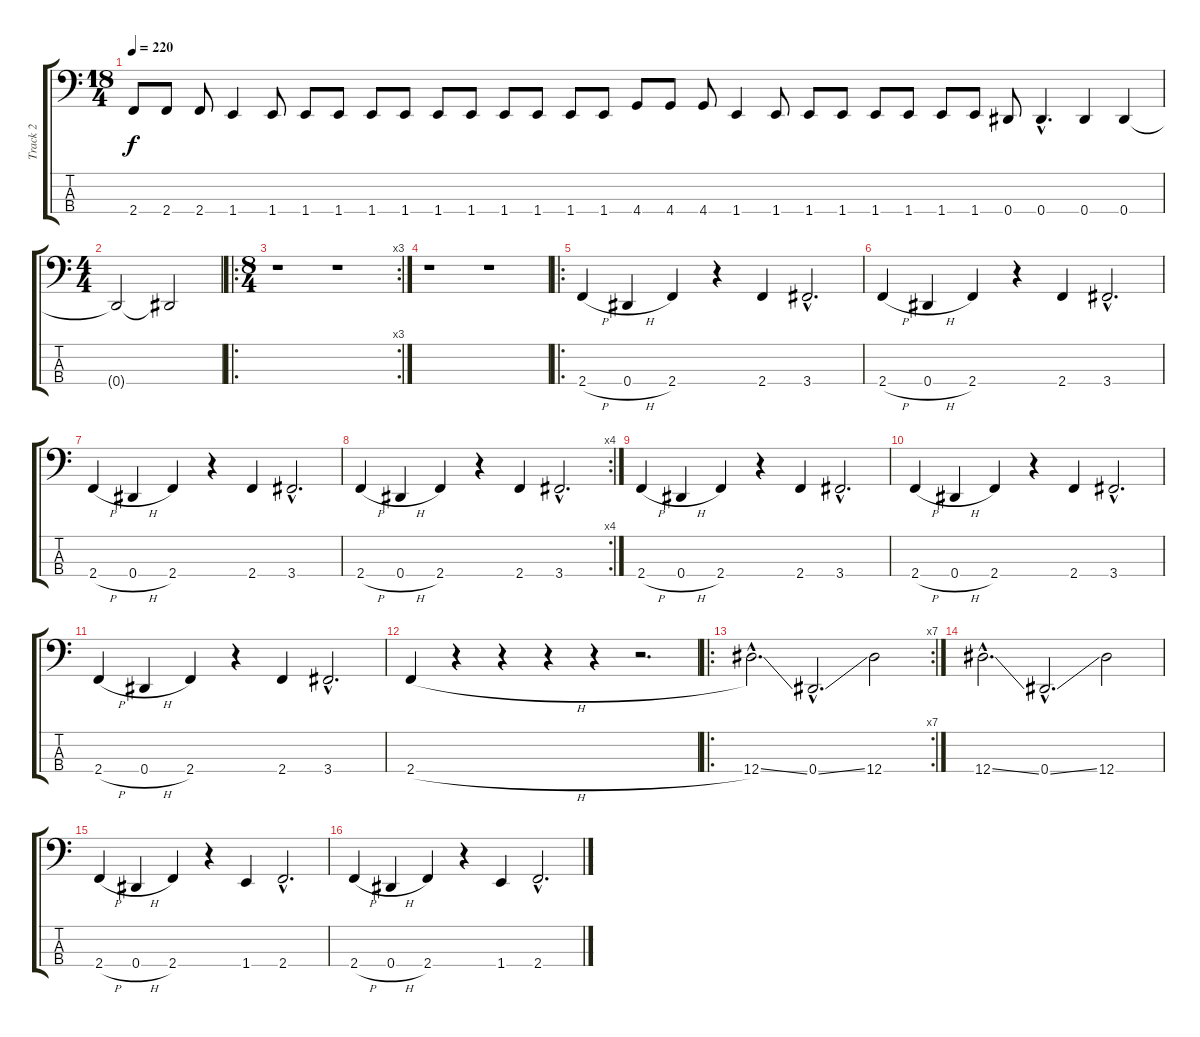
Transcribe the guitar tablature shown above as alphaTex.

\track ("Track 2" "Track 2") {instrument electricbasspick}
\staff {score tabs}
\tuning (Gb2 Db2 Ab1 Eb1) {hide}
\ts (18 4)
\tempo 220
\clef f4
\ks c
2.4.8{dy f} 2.4.8 2.4.8 1.4.4 1.4.8 1.4.8 1.4.8 1.4.8 1.4.8 1.4.8 1.4.8 1.4.8 1.4.8 1.4.8 1.4.8 4.4.8 4.4.8 4.4.8 1.4.4 1.4.8 1.4.8 1.4.8 1.4.8 1.4.8 1.4.8 1.4.8 0.4.8 0.4{hac}.4{d} 0.4.4 0.4.4 |
\ts (4 4)
0.4{t}.2 0.4{t}.2 |
\ro
\rc 3
\ts (8 4)
r.1 r.1 |
r.1 r.1 |
\ro
2.4{h}.4 0.4{h}.4 2.4.4 r.4 2.4.4 3.4{hac}.2{d} |
2.4{h}.4 0.4{h}.4 2.4.4 r.4 2.4.4 3.4{hac}.2{d} |
2.4{h}.4 0.4{h}.4 2.4.4 r.4 2.4.4 3.4{hac}.2{d} |
\rc 4
2.4{h}.4 0.4{h}.4 2.4.4 r.4 2.4.4 3.4{hac}.2{d} |
2.4{h}.4 0.4{h}.4 2.4.4 r.4 2.4.4 3.4{hac}.2{d} |
2.4{h}.4 0.4{h}.4 2.4.4 r.4 2.4.4 3.4{hac}.2{d} |
2.4{h}.4 0.4{h}.4 2.4.4 r.4 2.4.4 3.4{hac}.2{d} |
2.4{h}.4 r.4 r.4 r.4 r.4 r.2{d} |
\ro
\rc 7
12.4{ss hac}.2{d} 0.4{ss hac}.2{d} 12.4.2 |
12.4{ss hac}.2{d} 0.4{ss hac}.2{d} 12.4.2 |
2.4{h}.4 0.4{h}.4 2.4.4 r.4 1.4.4 2.4{hac}.2{d} |
2.4{h}.4 0.4{h}.4 2.4.4 r.4 1.4.4 2.4{hac}.2{d}
